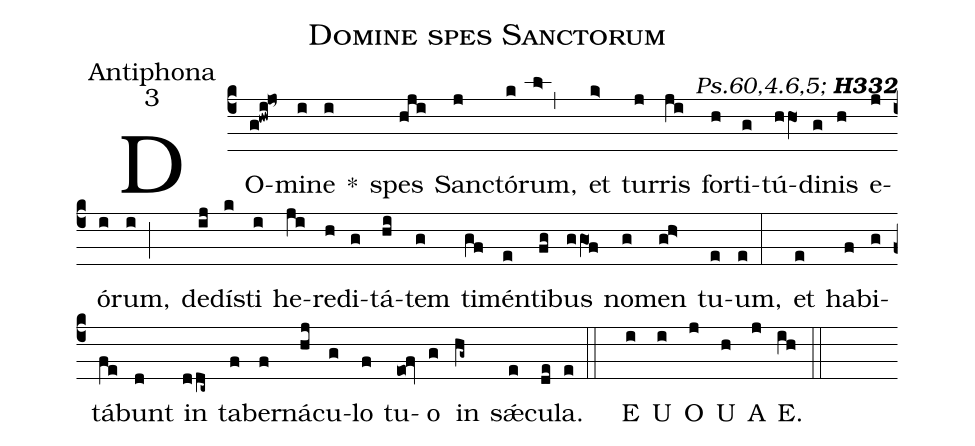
name:Domine spes Sanctorum;
office-part:Antiphona;
mode:3;
commentary:{\itshape\mdseries Ps.60,4.6,5;\/} {\bfseries H332};
%%
(c4)DO(g!hwi!jo~)mi(i)ne(i) *() spes(hji) San(j)ctó(k)rum,(l>,) et(k>) tur(j)ris(ji) for(h)ti(g)tú(hhO1)di(g)nis(h) e(j)ó(i)rum,(i;) de(ij)dí(k)sti(i) he(ji)re(h)di(g)tá(hi)tem(g) ti(gf)mén(e)ti(fg)bus(ggO1f) no(g)men(gh>) tu(e)um,(e:) et(e) ha(f)bi(g)tá(fe)bunt(d) in(ddc~) ta(f)ber(f)ná(hj)cu(g)lo(f) tu(eo0!fv)o(g) in(hg~) sǽ(e)cu(de)la.(e::) <eu> E(i) U(i) O(j) U(h) A(j) E.(ih) </eu> (::)
